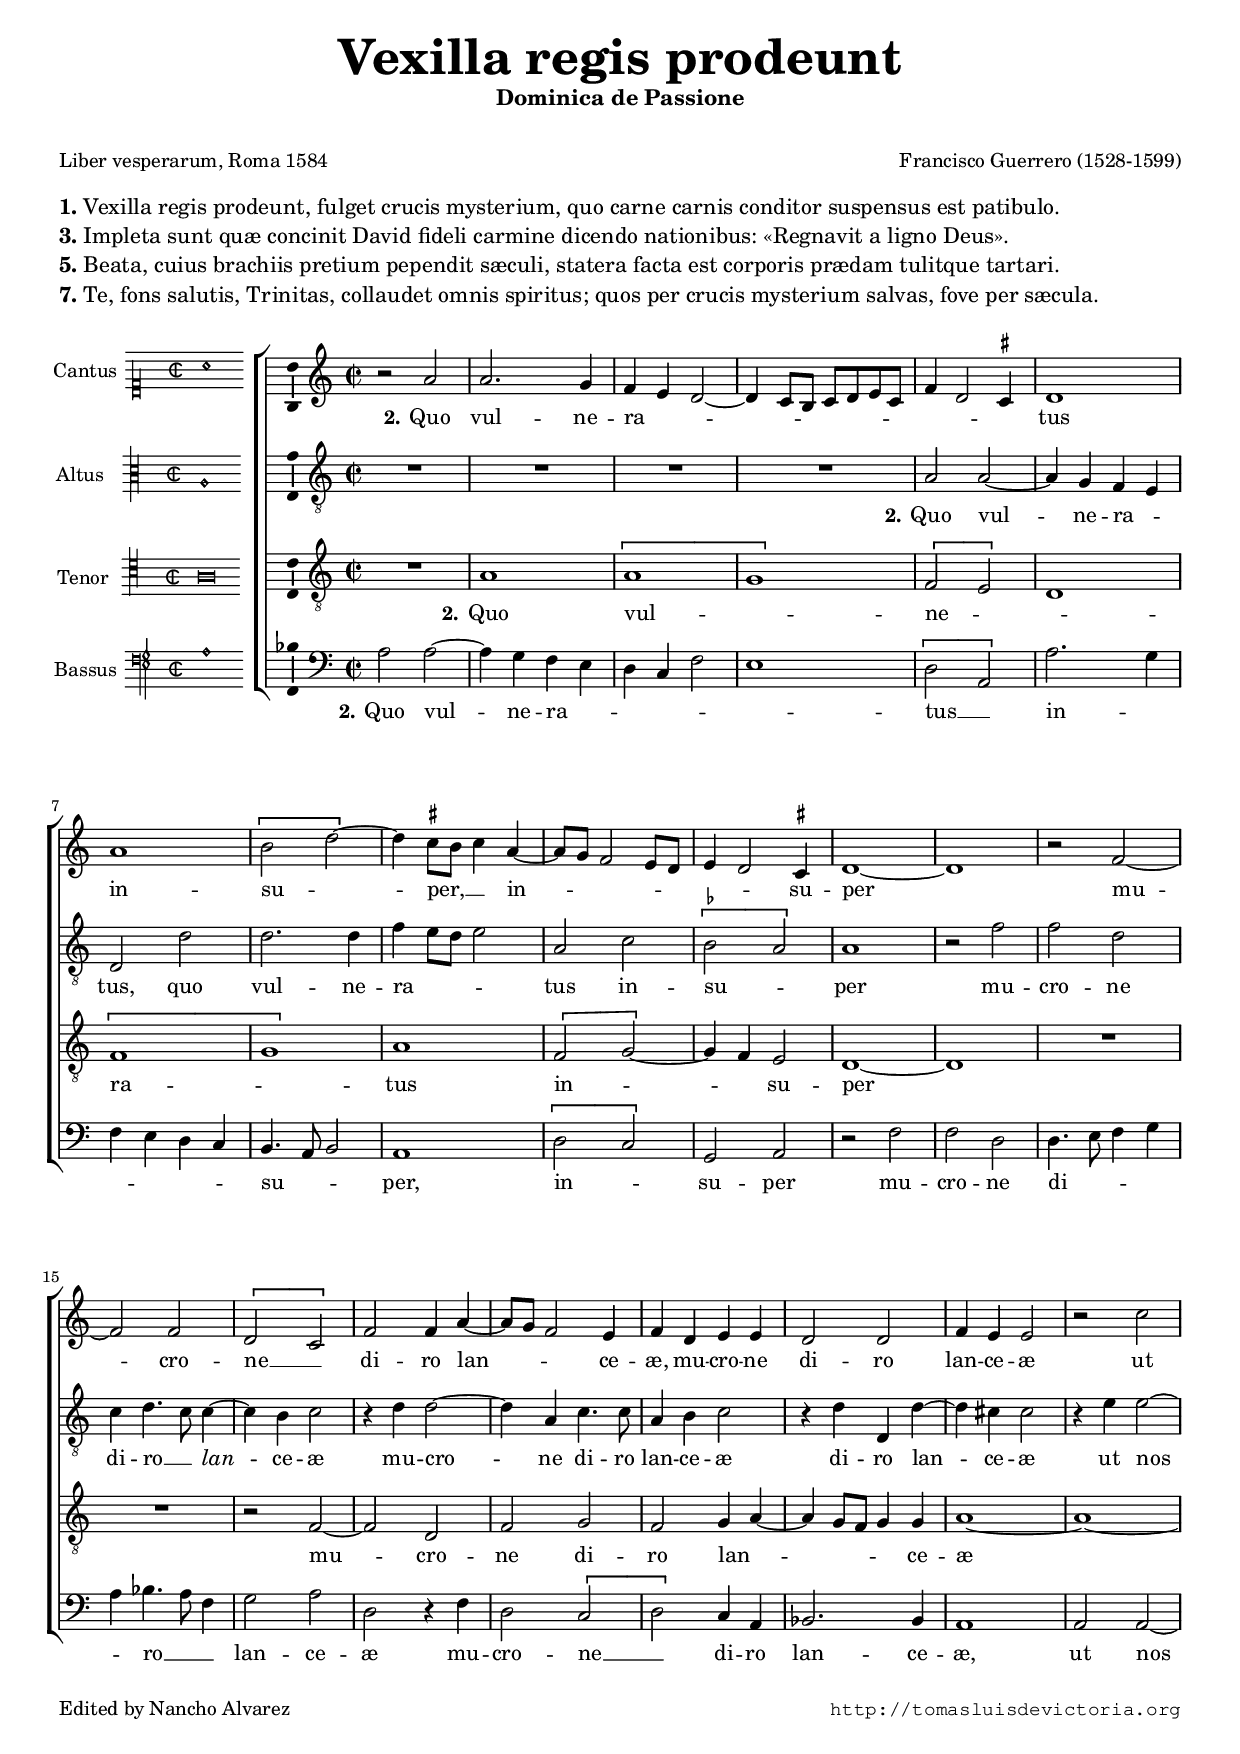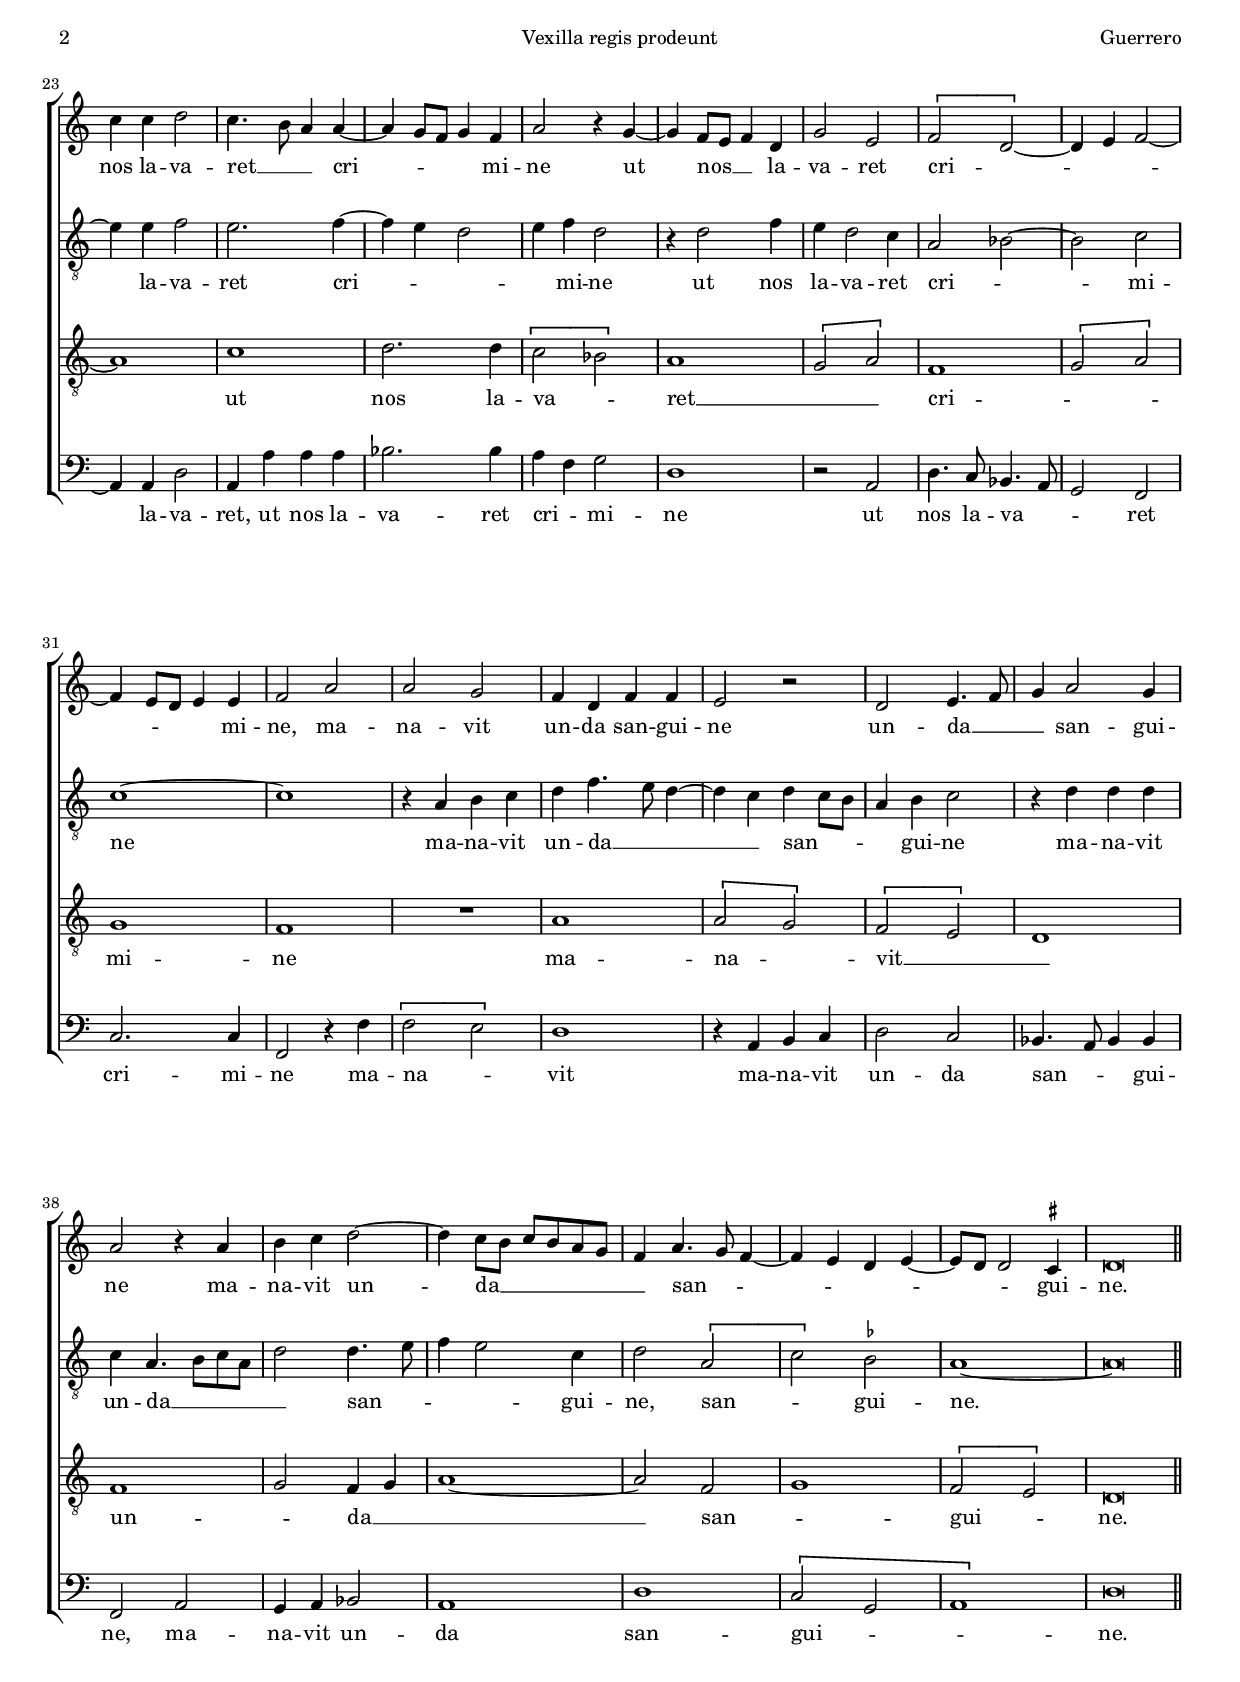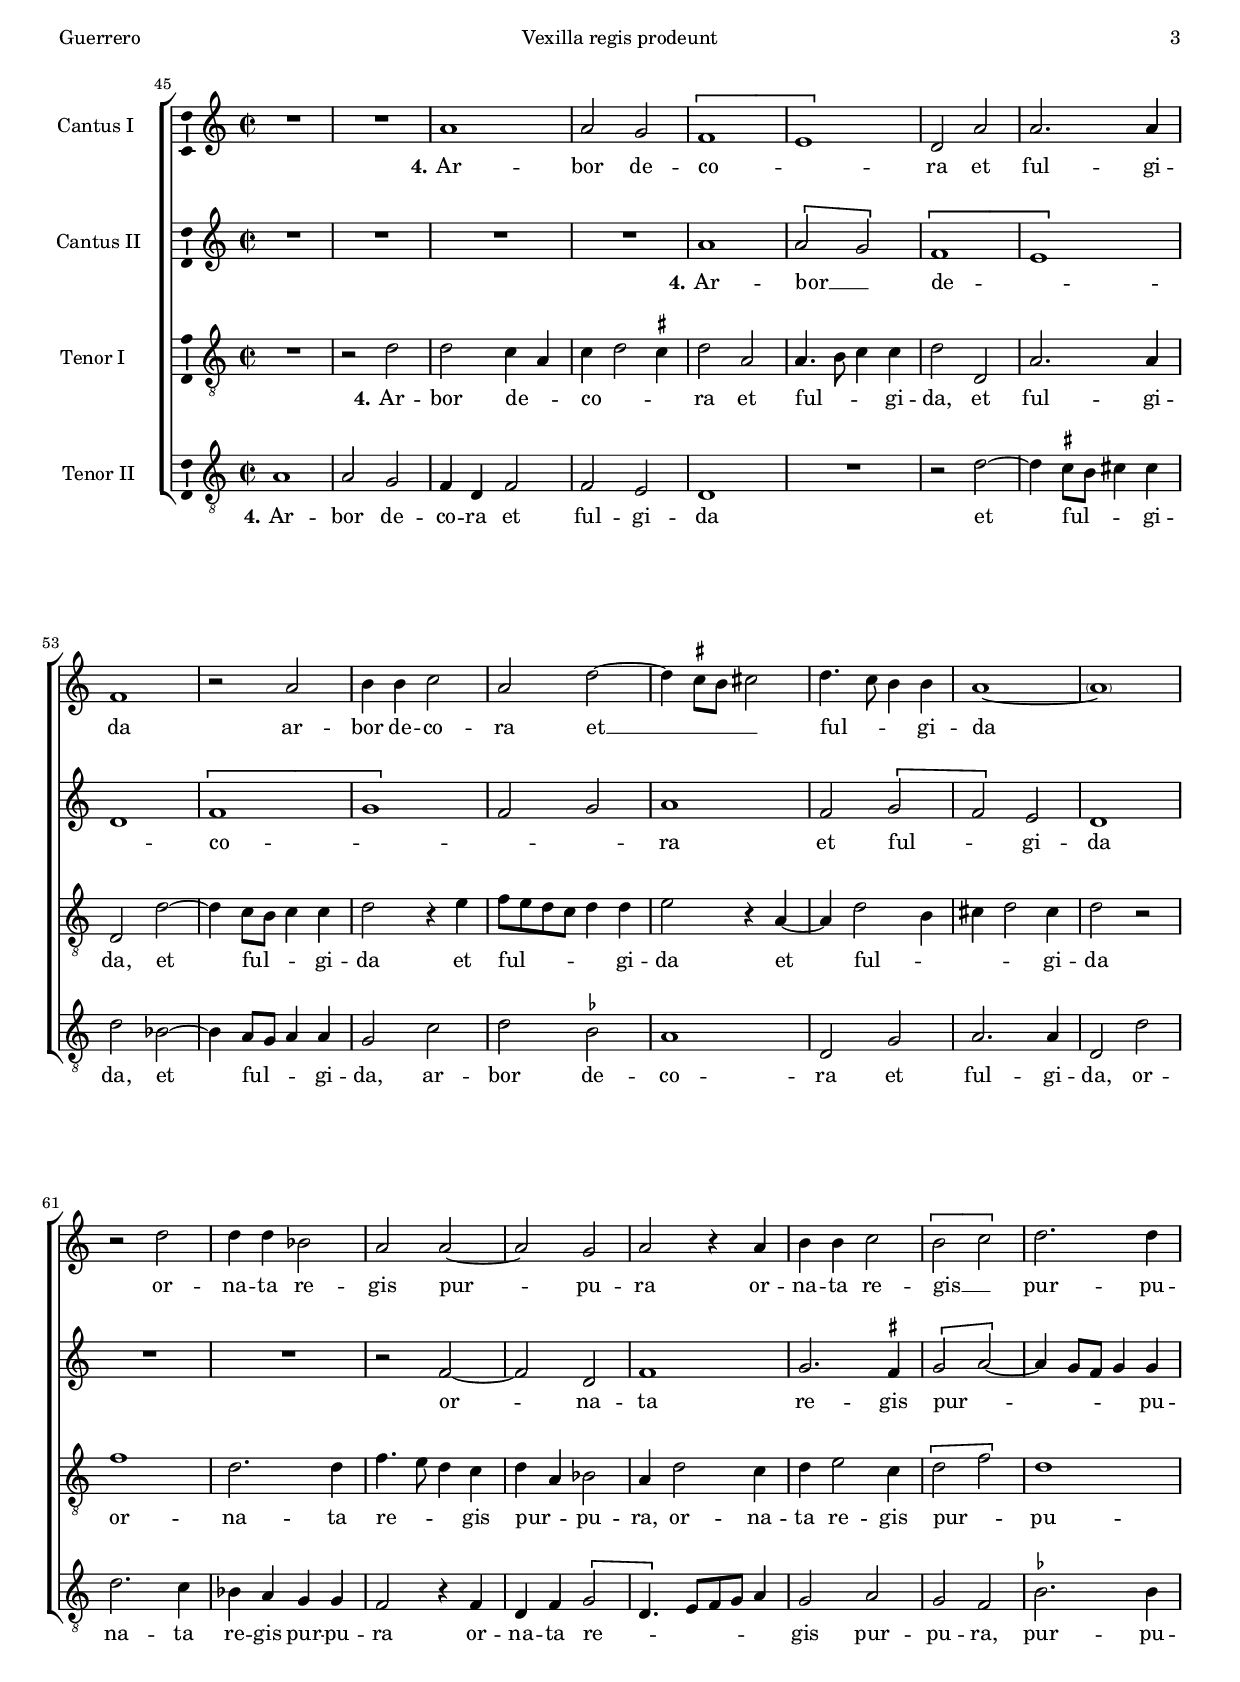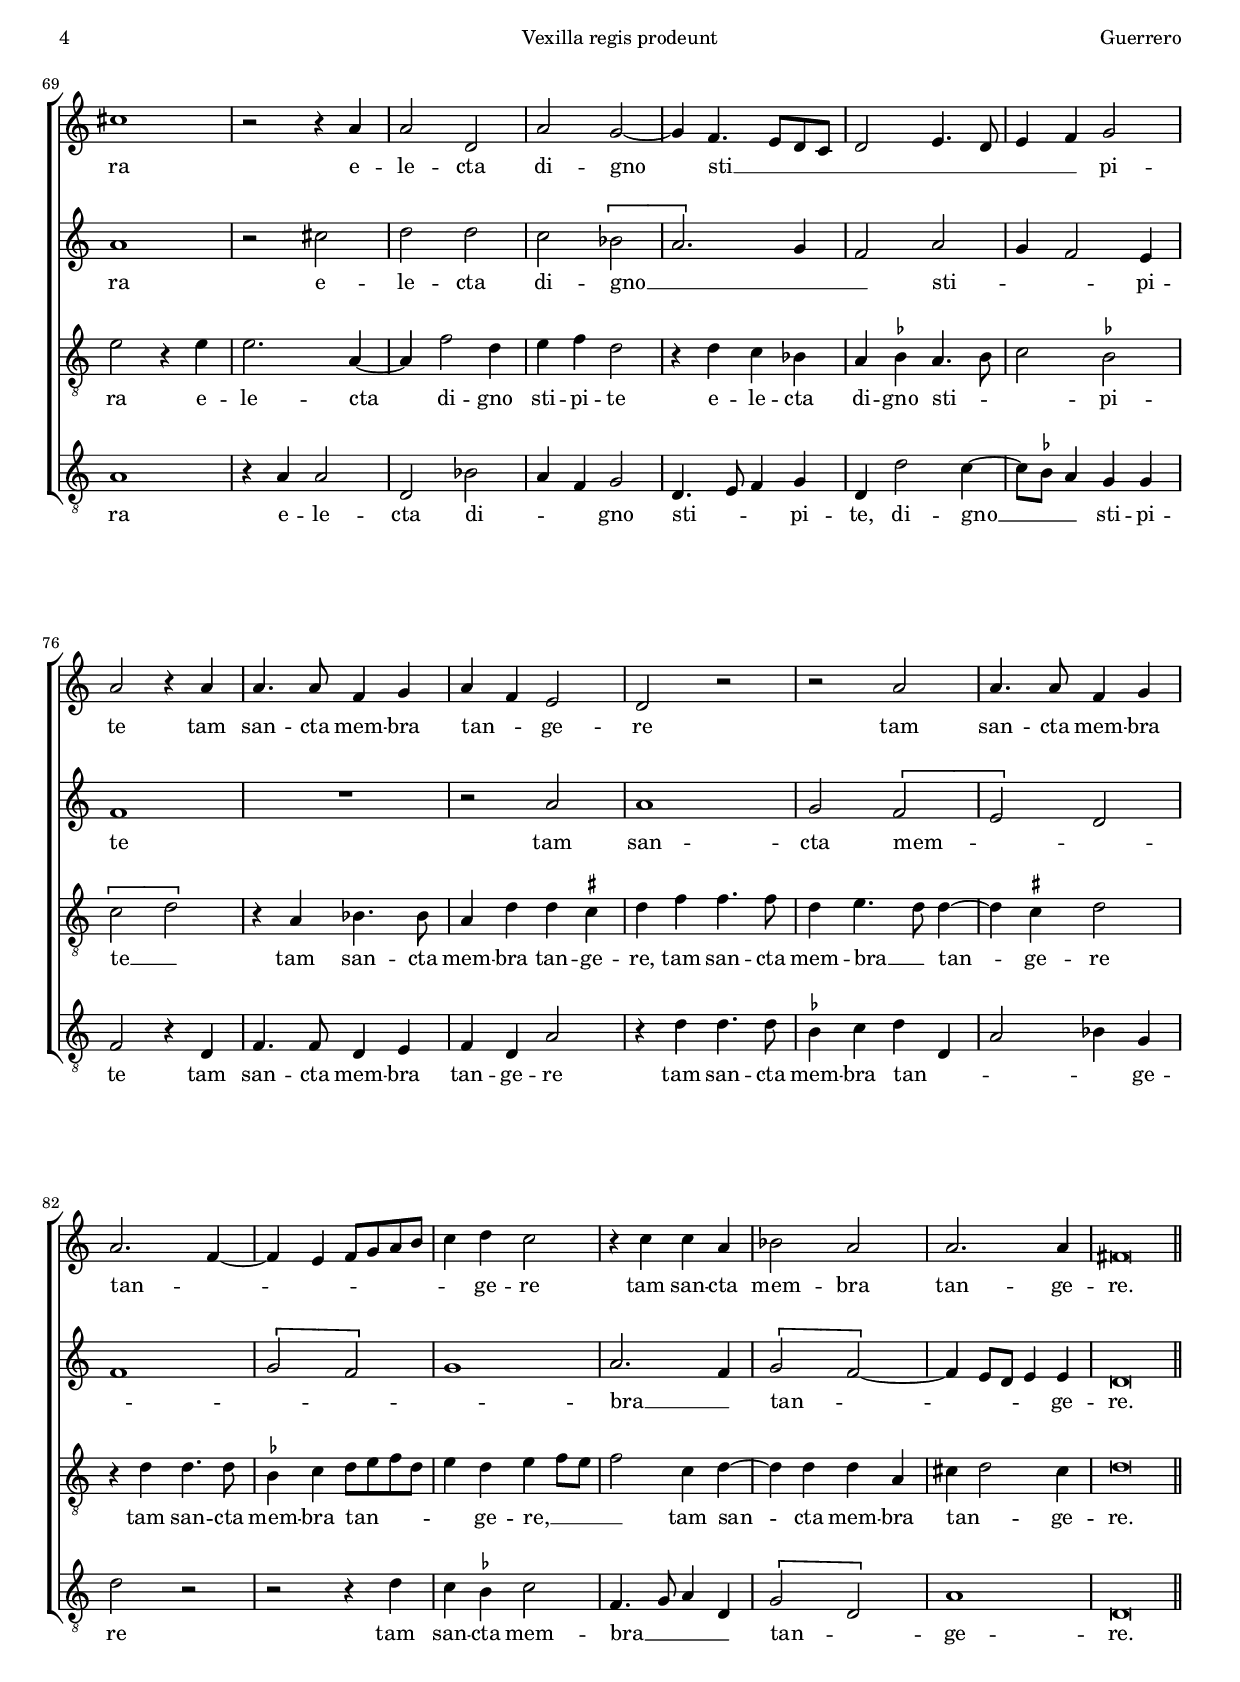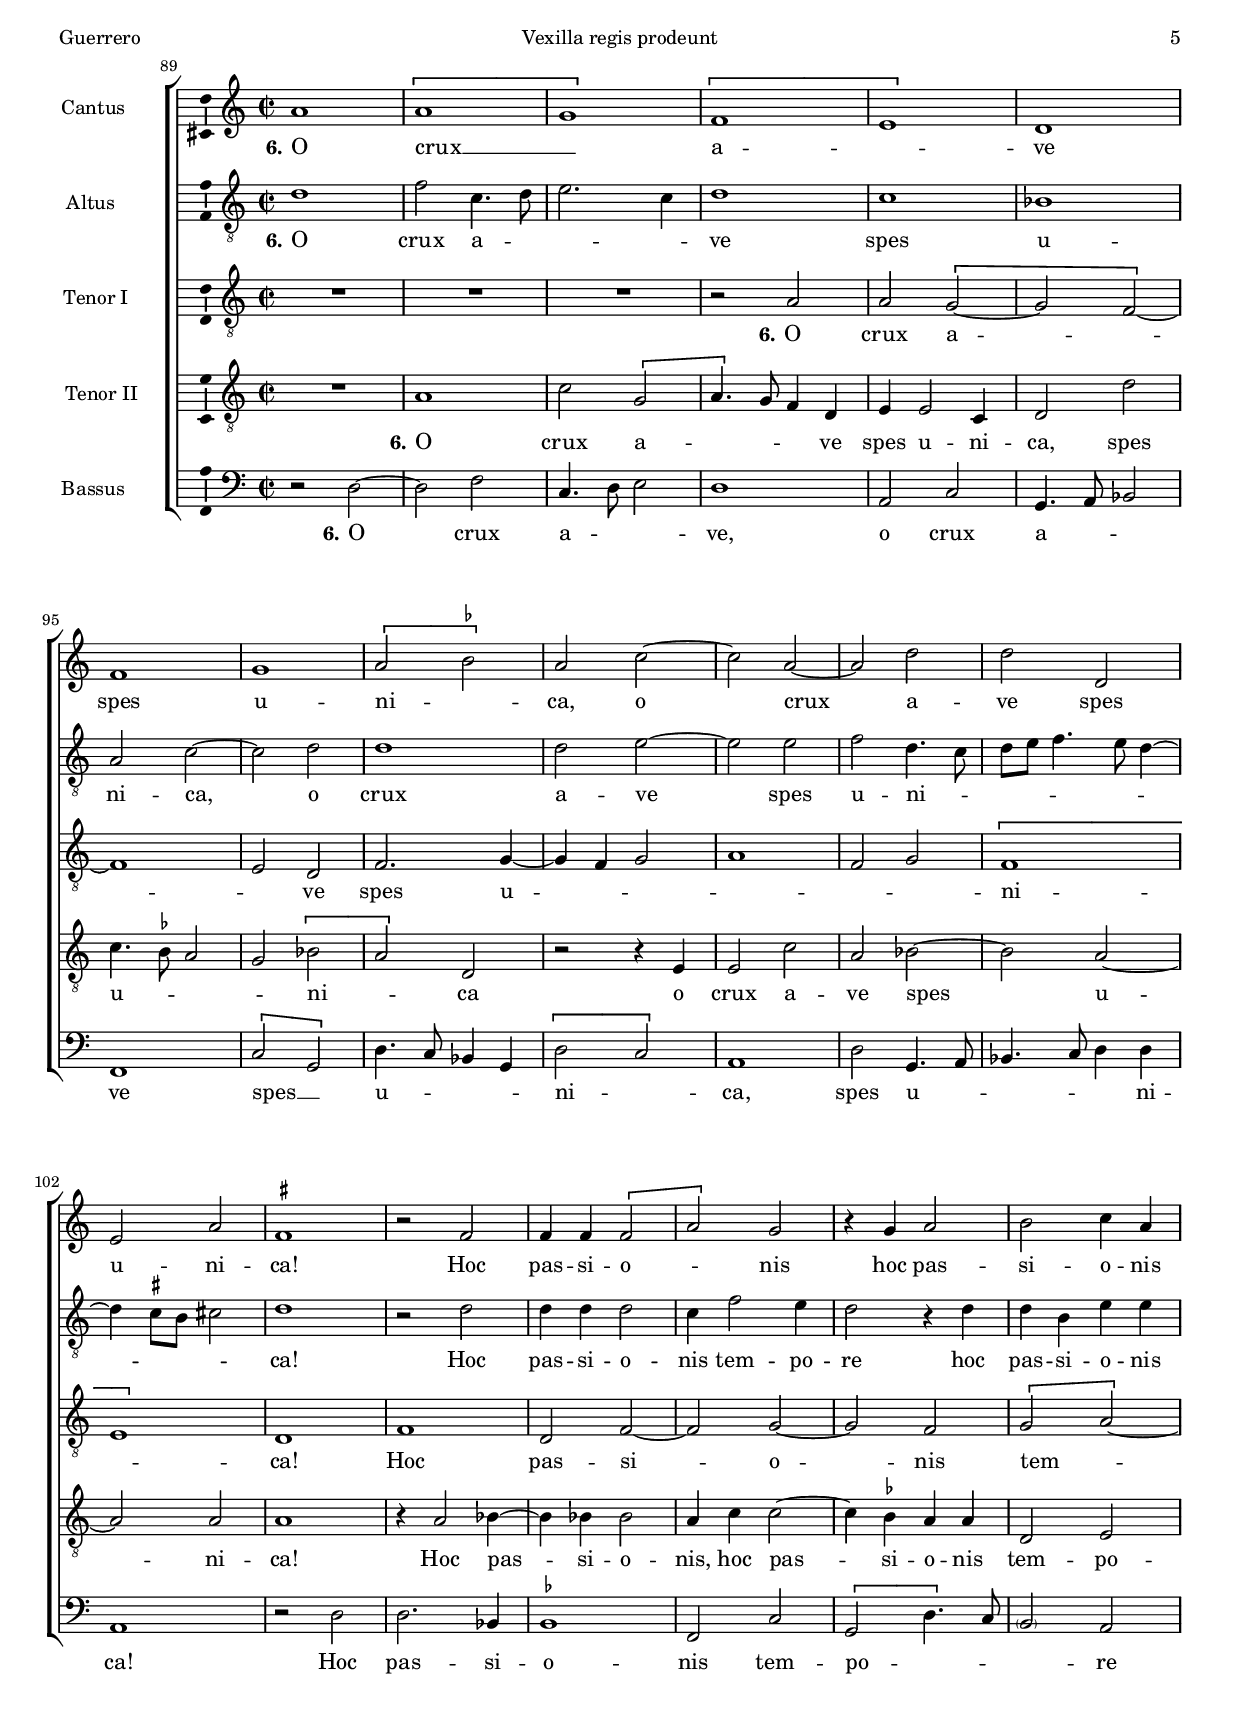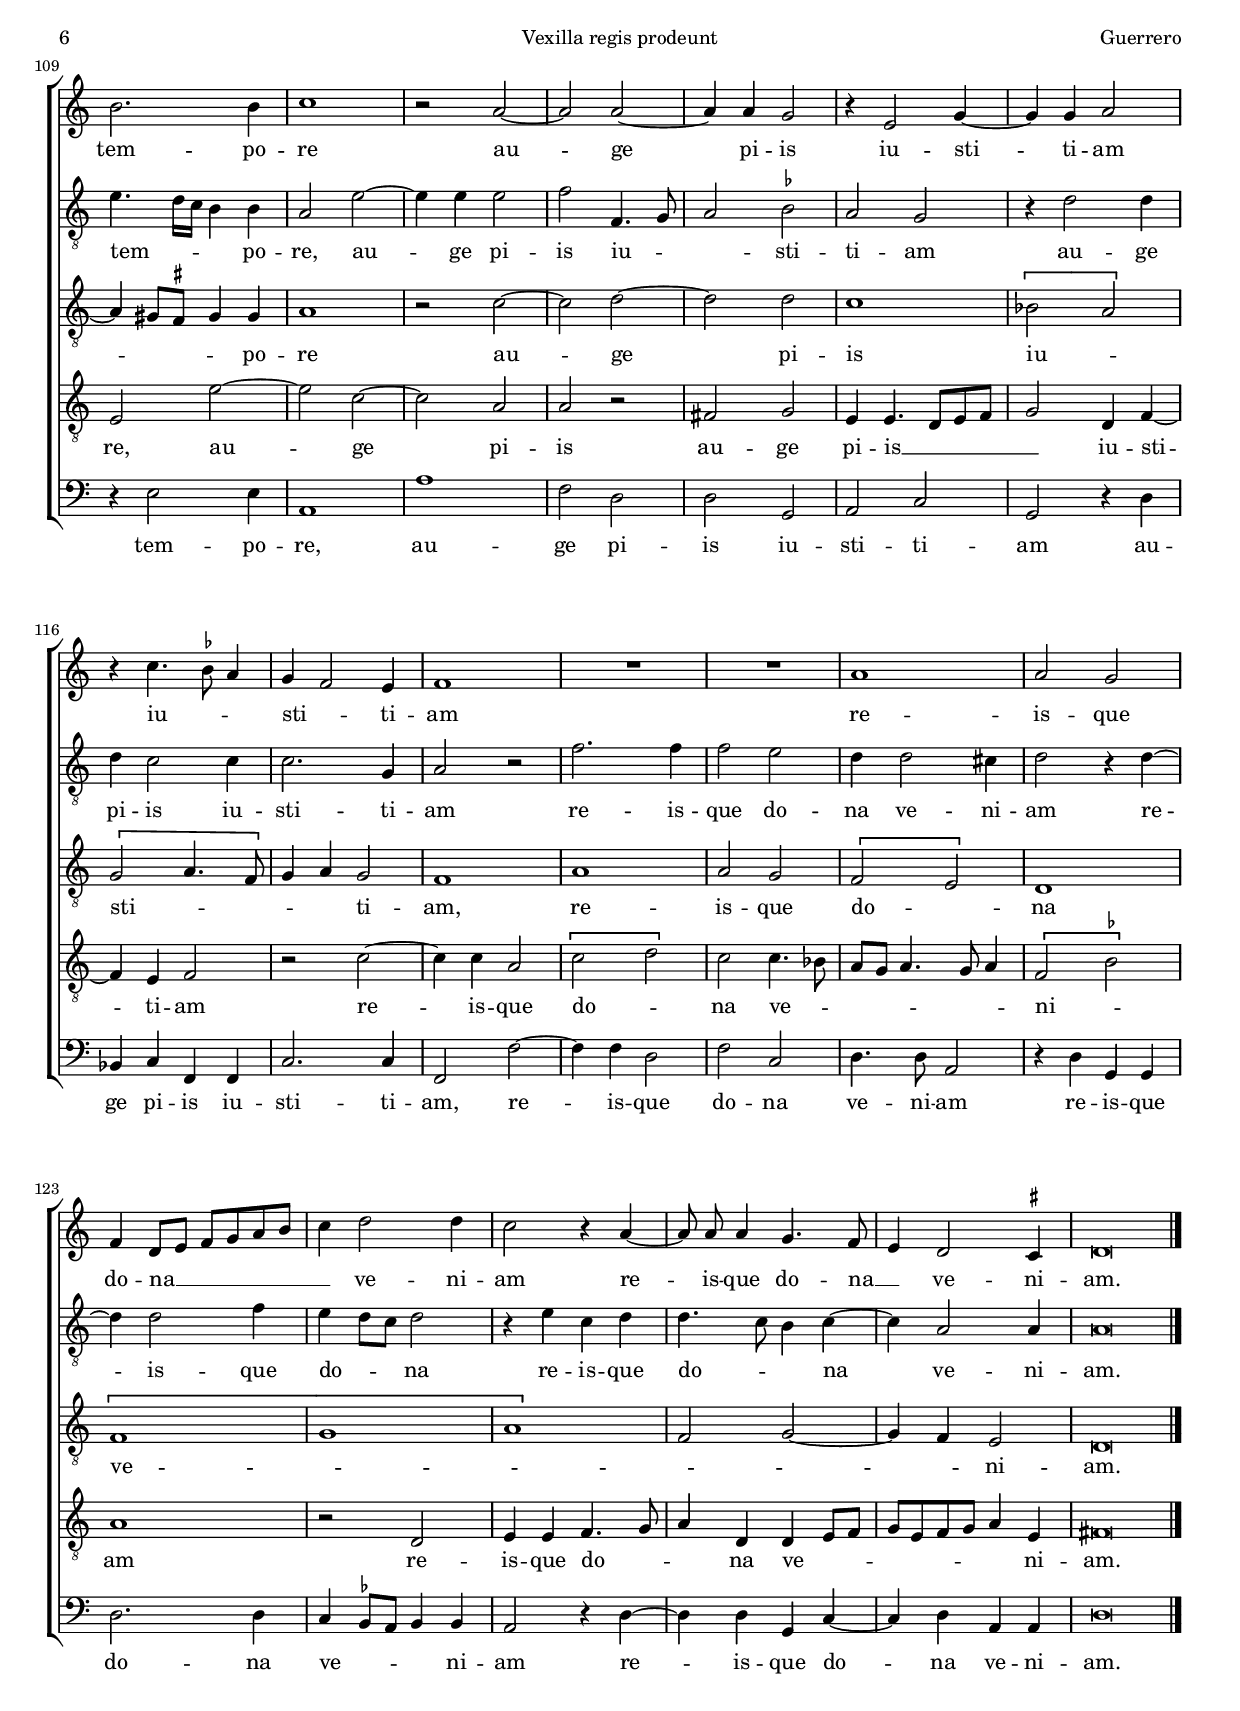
\version "2.18.0"

#(set-default-paper-size "a4")
#(set-global-staff-size 17.0)
#(ly:set-option 'point-and-click #f)
%mobile -s15.0 -i3.0

italicas=\override LyricText.font-shape = #'italic
rectas=\override LyricText.font-shape = #'upright
ss=\once \set suggestAccidentals = ##t
incipitwidth = 20

htitle="Vexilla regis prodeunt"
hcomposer="Guerrero"

\header {
	title=\markup{\fontsize #4 "Vexilla regis prodeunt"}
	subtitle="Dominica de Passione"
	subsubtitle=\markup{\null \vspace #1 }
	composer="Francisco Guerrero (1528-1599)"
        pdfauthor=\composer
	poet=\markup{"Liber vesperarum, Roma 1584"}
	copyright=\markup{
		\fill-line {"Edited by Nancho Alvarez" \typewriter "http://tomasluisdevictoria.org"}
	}
%	tagline=""
}

%tablet \markup{\null \vspace #7 }

\markup{"  "}
\markup{"  "}
\markup{"  "}
\markup{\larger
\line{\bold "1." "Vexilla regis prodeunt, fulget crucis mysterium, quo carne carnis conditor suspensus est patibulo."}} 
\markup{"  "}
\markup{\larger
\line{\bold "3." "Impleta sunt quæ concinit David fideli carmine dicendo nationibus: «Regnavit a ligno Deus»."}}
\markup{"  "}
\markup{\larger
\line{\bold "5." "Beata, cuius brachiis pretium pependit sæculi, statera facta est corporis prædam tulitque tartari."}}
\markup{"  "}
\markup{\larger
\line{\bold "7." "Te, fons salutis, Trinitas, collaudet omnis spiritus; quos per crucis mysterium salvas, fove per sæcula."}}
\markup{" "}
\markup{"  "}

%tablet \pageBreak

global={\key c \major \time 2/2 \skip 1*44 \bar "||"  }

cantus=\relative c''{
	r2 a
	a2. g4
	f e d2 ~
	d4 c8 b c d e c
	f4 d2 \ss cis4
	d1
	a'1
	\[b2 d ~ \]
	d4 \ss cis8 b cis4 a ~
	a8 g f2 e8 d
	e4 d2 \ss cis4
	d1 ~
	d
	r2 f ~
	f f
	\[d c\]
	f2 f4 a ~
	a8 g f2 e4
	f d e e
	d2 d
	f4 e e2
	r2 c'2
	c4 c d2
	c4. b8 a4 a ~
	a g8 f g4 f
	a2 r4 g ~
	g f8 e f4 d
	g2 e
	\[f2 d ~ \]
	d4 e f2 ~
	f4 e8 d e4 e
	f2 a
	a g
	f4 d f f
	e2 r
	d2 e4. f8
	g4 a2 g4
	a2 r4 a
	b c d2 ~
	d4 c8 b c b a g
	f4 a4. g8 f4 ~
	f e d e ~
	e8 d d2 \ss cis4
	d\breve*1/2
}

altus=\relative c'{
	R1*4
	a2 a ~
	a4 g f e
	d2 d'
	d2. d4
	f4 e8 d e2
	a, c
	\[\ss bes a\]
	a1
	r2 f'
	f d
	c4 d4. c8 c4 ~
	c4 b c2
	r4 d d2 ~
	d4 a c4. c8
	a4 b c2
	r4 d d, d' ~
	d cis cis2
	r4 e e2 ~
	e4 e f2
	e2. f4 ~
	f4 e d2
	e4 f d2
	r4 d2 f4
	e4 d2 c4
	a2 bes ~
	bes c
	c1 ~
	c
	r4 a b c 
	d f4. e8 d4 ~
	d c d c8 b
	a4 b c2
	r4 d d d
	c a4. b8 c a
	d2 d4. e8
	f4 e2 c4
	d2 \[a
	c\] \ss bes
	a1 ~
	a\breve*1/2
}

tenor=\relative c'{
	R1
	a1
	\[a
	g\]
	\[f2 e\]
	d1
	\[f1
	g\]
	a
	\[f2 g ~ \]
	g4 f e2
	d1 ~
	d
	R1*2
	r2 f ~
	f d
	f g 
	f g4 a ~
	a g8 f g4 g
	a1 ~
	a ~
	a
	c
	d2. d4
	\[c2 bes\]
	a1
	\[g2 a\]
	f1
	\[g2 a\]
	g1
	f1
	R1
	a1
	\[a2 g\]
	\[f2 e\]
	d1
	f
	g2 f4 g
	a1 ~
	a2 f
	g1
	\[f2 e\]
	d\breve*1/2
}

bassus=\relative c'{
	a2 a ~
	a4 g f e
	d c f2
	e1
	\[d2 a\]
	a'2. g4
	f4 e d c
	b4. a8 b2
	a1
	\[d2 c\]
	g a
	r2 f'
	f d
	d4. e8 f4 g
	a bes4. a8 f4
	g2 a
	d, r4 f
	d2 \[c
	d\]
	c4 a
	bes2. bes4
	a1
	a2 a ~
	a4 a d2
	a4 a'a a
	bes2. bes4
	a4 f g2
	d1
	r2 a
	d4. c8 bes4. a8
	g2 f
	c'2. c4
	f,2 r4 f'
	\[f2 e\]
	d1
	r4 a b c
	d2 c
	bes4. a8 bes4 bes
	f2 a
	g4 a bes2
	a1
	d
	\[c2 g
	a1\]
	d\breve*1/2
}

textocantus=\lyricmode{
\set stanza = "2."
Quo vul -- ne -- ra -- _ _ _ _ _ _ _ _ _ _ _ tus in -- su -- _ per, __ _ _ 
in -- _ _ _ _ _ _ su -- per
mu -- cro -- ne __ _ di -- ro lan -- _ _ ce -- æ,
mu -- cro -- ne di -- ro lan -- ce -- æ
ut nos la -- va -- ret __ _ _ cri -- _ _ _ mi -- ne
ut nos __ _ _ la -- va -- ret cri -- _ _ _ _ _ _ mi -- ne,
ma -- na -- vit un -- da san -- gui -- ne
un -- da __ _ _ san -- gui -- ne
ma -- na -- vit un -- da __ _ _ _ _ _ _ san -- _ _ _ _ _ _ _ gui -- ne.
}

textoaltus=\lyricmode{
\set stanza = "2."
Quo vul -- ne -- ra -- _ tus,
quo vul -- ne -- ra -- _ _ _ tus in -- su -- _ per
mu -- cro -- ne di -- ro __ _ \italicas lan -- \rectas ce -- æ
mu -- cro -- ne di -- ro lan -- ce -- æ
di -- ro lan -- ce -- æ
ut nos la -- va -- ret
cri -- _ _ _ mi -- ne
ut nos la -- va -- ret cri -- _ mi -- ne
ma -- na -- vit un -- da __ _ _ _ san -- _ _ _ gui -- ne
ma -- na -- vit un -- da __ _ _ _ _ san -- _ _ _ gui -- ne,
san -- _ gui -- ne.
}

textotenor=\lyricmode{
\set stanza = "2."
Quo vul -- _ ne -- _ _ ra -- _ tus in -- _ _ su -- per
mu -- cro -- ne di -- ro lan -- _ _ _ _ ce -- æ
ut nos la -- va -- _ ret __ _ _ cri -- _ _ mi -- ne
ma -- na -- _ vit __ _ _ un -- _ da __ _ _ san -- _ gui -- _ ne.
}

textobassus=\lyricmode{
\set stanza = "2."
Quo vul -- ne -- ra -- _ _ _ _ _ tus __ _ in -- _ _ _ _ _ su -- _ _ per,
in -- _ su -- per
mu -- cro -- ne di -- _ _ _ _ ro __ _ _ lan -- ce -- æ
mu -- cro -- ne __ _ di -- ro lan -- ce -- æ,
ut nos la -- va -- ret,
ut nos la -- va -- ret cri -- _ mi -- ne
ut nos la -- va -- _ _ ret
cri -- mi -- ne
ma -- na -- _ vit
ma -- na -- vit
un -- da san -- _ _ gui -- ne,
ma -- na -- vit un -- da san -- gui -- _ _ ne.
}

incipitcantus=\markup{
	\score{
		{ 
		\set Staff.instrumentName="Cantus "
		\override NoteHead.style = #'neomensural
		\override Rest.style = #'neomensural
		\override Staff.TimeSignature.style = #'neomensural
		\cadenzaOn 
		\clef "petrucci-c1"
		\key c \major
		\time 2/2
		a'1
		} 
	\layout {
		\context {\Voice
			\remove Ligature_bracket_engraver
			\consists Mensural_ligature_engraver
		}
		line-width=\incipitwidth
		indent = 0
	}
	}
}

incipitaltus=\markup{
	\score{
		{ 
		\set Staff.instrumentName="Altus   "
		\override NoteHead.style = #'neomensural
		\override Rest.style = #'neomensural
		\override Staff.TimeSignature.style = #'neomensural
		\cadenzaOn 
		\clef "petrucci-c3"
		\key c \major
		\time 2/2
		a1
		} 
	\layout {
		\context {\Voice
			\remove Ligature_bracket_engraver
			\consists Mensural_ligature_engraver
		}
		line-width=\incipitwidth
		indent = 0
	}
	}
}

incipittenor=\markup{
	\score{
		{ 
		\set Staff.instrumentName="Tenor  "
		\override NoteHead.style = #'neomensural 
		\override Rest.style = #'neomensural
		\override Staff.TimeSignature.style = #'neomensural
		\cadenzaOn 
		\clef "petrucci-c4"
		\key c \major
		\time 2/2
		a\breve
		} 
	\layout {
		\context {\Voice
			\remove Ligature_bracket_engraver
			\consists Mensural_ligature_engraver
		}
		line-width=\incipitwidth
		indent=0
	}
	}
}

incipitbassus=\markup{
	\score{
		{ 
		\set Staff.instrumentName="Bassus "
		\override NoteHead.style = #'neomensural 
		\override Rest.style = #'neomensural
		\override Staff.TimeSignature.style = #'neomensural
		\cadenzaOn 
		\clef "petrucci-f4"
		\key c \major
		\time 2/2
		a1
		} 
	\layout {
		\context {\Voice
			\remove Ligature_bracket_engraver
			\consists Mensural_ligature_engraver
		}
		line-width=\incipitwidth
		indent=0
	}
	}
}



\score {\transpose c' c'{
\new ChoirStaff<<

	\new Staff <<\global
	\new Voice="v1" {
		\set Staff.instrumentName=\incipitcantus
		\clef "treble"
		\cantus }
	\new Lyrics \lyricsto "v1" {\textocantus }
	>>

	\new Staff <<\global
	\new Voice="v2" {
		\set Staff.instrumentName=\incipitaltus
		\clef "G_8"
		\altus }
	\new Lyrics \lyricsto "v2" {\textoaltus }
	>>
	
	\new Staff <<\global
	\new Voice="v3" {
		\set Staff.instrumentName=\incipittenor
		\clef "G_8"
		\tenor }
	\new Lyrics \lyricsto "v3" {\textotenor }
	>>

	\new Staff <<\global
	\new Voice="v4" {
		\set Staff.instrumentName=\incipitbassus
		\clef "bass"
		\bassus }
	\new Lyrics \lyricsto "v4" {\textobassus }
	>>
	
>>

	}%transpose

\layout{ 
	\context {\Lyrics 
		\override VerticalAxisGroup.minimum-Y-extent = #'(-0.0 . 0.0) 
		%\override LyricText.font-size = #1.2
		\override LyricHyphen.minimum-distance = #0.33
	}
	\context {\Score 
		\override BarNumber.padding = #2 
	}
	\context {\Voice 
		%melismaBusyProperties = #'() 
	}
	%\context { \Staff \RemoveEmptyStaves }
	\context {\Staff 
		\override VerticalAxisGroup.staff-staff-spacing =
			#'((basic-distance . 11) (minimum-distance . 0) (padding . 1))
		\consists Ambitus_engraver 
		\override LigatureBracket.padding = #1
	}
}

%\midi {}

}

%%%%%%%%%%%%%%%%%%%%%%%%%%%%%%%%%%%%%%%%%%%%%%%%%%%%%%%%%%%%%%%%%%%%%%%
global={\key c \major \time 2/2 \skip 1*44 \bar "||" }


cantus=\relative c''{
	\set Score.currentBarNumber = #45 \bar ""
	R1*2
	a1
	a2 g
	\[f1 e\]
	d2 a'
	a2. a4
	f1
	r2 a
	b4 b c2
	a d ~
	d4 \ss cis8 b cis!2
	d4. c8 b4 b
	a1 ~
	\parenthesize a %! \[a1 a\]
	r2 d
	d4 d bes2
	a a ~
	a g
	a2 r4 a
	b b c2
	\[b2 c\]
	d2. d4
	cis1
	r2 r4 a
	a2 d,
	a' g ~
	g4 f4. e8 d c
	d2 e4. d8 e4 f g2
	a r4 a
	a4. a8 f4 g
	a f e2
	d r
	r a'
	a4. a8 f4 g a2. f4 ~
	f4 e f8 g a b
	c4 d c2
	r4 c c a
	bes2 a
	a2. a4
	fis\breve*1/2
}

altus=\relative c''{
	R1*4
	a1
	\[a2 g\]
	\[f1
	e\]
	d1
	\[f
	g\]
	f2 g
	a1
	f2 \[g
	f\] e
	d1
	R1*2
	r2 f ~
	f d
	f1
	g2. \ss fis4
	\[g2 a ~ \]
	a4 g8 f g4 g
	a1
	r2 cis
	d d
	c \[bes
	a2.\] g4
	f2 a
	g4 f2 e4
	f1
	R1
	r2 a
	a1
	g2 \[f
	e\] d
	f1
	\[g2 f\]
	g1
	a2. f4
	\[g2 f ~ \]
	f4 e8 d e4 e
	d\breve*1/2
}

tenor=\relative c'{
	R1
	r2 d
	d c4 a 
	c4 d2 \ss cis4
	d2 a
	a4. b8 c4 c
	d2 d,
	a'2. a4
	d,2 d' ~
	d4 c8 b c4 c
	d2 r4 e
	f8 e d c d4 d
	e2 r4 a, ~
	a d2 b4
	cis4 d2 cis4
	d2 r
	f1
	d2. d4
	f4. e8 d4 c
	d a bes2
	a4 d2 c4
	d e2 c4
	\[d2 f\]
	d1
	e2 r4 e
	e2. a,4 ~
	a f'2 d4
	e f d2
	r4 d c bes
	a \ss bes a4. bes8
	c2 \ss bes
	\[c2 d\]
	r4 a bes4. bes8
	a4 d d \ss cis 
	d f f4. f8 
	d4 e4. d8 d4 ~
	d \ss cis4 d2
	r4 d d4. d8
	\ss bes4 c d8 e f d
	e4 d e f8 e
	f2 c4 d ~
	d d d a
	cis4 d2 cis4 
	d\breve*1/2
}

bassus=\relative c'{
	a1
	a2 g
	f4 d f2
	f2 e
	d1
	R1
	r2 d' ~
	d4 \ss cis8 b cis!4 cis
	d2 bes ~
	bes4 a8 g a4 a
	g2 c
	d \ss bes
	a1
	d,2 g
	a2. a4
	d,2 d'
	d2. c4
	bes a g g
	f2 r4 f
	d f \[g2
	d4.\] e8[ f g] a4
	g2 a
	g f
	\ss bes2. bes4
	a1
	r4 a a2
	d, bes'
	a4 f g2
	d4. e8 f4 g
	d d'2 c4 ~
	c8 \ss bes a4 g g
	f2 r4 d
	f4. f8 d4 e
	f d a'2
	r4 d d4. d8
	\ss bes4 c d d,
	a'2 bes4 g
	d'2 r
	r r4 d
	c \ss bes c2
	f,4. g8 a4 d,
	\[g2 d\]
	a'1
	d,\breve*1/2
}

textocantus=\lyricmode{
\set stanza = "4."
Ar -- bor de -- co -- _ ra et ful -- gi -- da
ar -- bor de -- co -- ra et __ _ _ _ ful -- _ _ gi -- da
or -- na -- ta re -- gis pur -- pu -- ra
or -- na -- ta re -- gis __ _ pur -- pu -- ra
e -- le -- cta di -- gno sti __ _ _ _ _ _ _ _ _ pi -- te
tam san -- cta mem -- bra tan -- _ ge -- re
tam san -- cta mem -- bra tan -- _ _ _ _ _ _ _ ge -- re
tam san -- cta mem -- bra tan -- ge -- re.
}

textoaltus=\lyricmode{
\set stanza = "4."
Ar -- bor __ _ de -- _ _ co -- _ _ _ ra et ful -- _ gi -- da
or -- na -- ta re -- gis pur -- _ _ _ _ pu -- ra
e -- le -- cta di -- gno __ _ _ _ sti -- _ _ pi -- te
tam san -- cta mem -- _ _ _ _ _ _ bra __ _ tan -- _ _ _ _ ge -- re.
}

textotenor=\lyricmode{
\set stanza = "4."
Ar -- bor de -- _ co -- _ _ ra et ful -- _ _ gi -- da,
et ful -- gi -- da,
et ful -- _ _ gi -- da
et ful -- _ _ _ _ gi -- da
et ful -- _ _ _ gi -- da
or -- na -- ta re -- _ _ gis pur -- _ pu -- ra,
or -- na -- ta re -- gis pur -- _ pu -- ra
e -- le -- cta di -- gno sti -- pi -- te
e -- le -- cta di -- gno sti -- _ _ pi -- te __ _ 
tam san -- cta mem -- bra tan -- ge -- re,
tam san -- cta mem -- bra __ _ tan -- ge -- re
tam san -- cta mem -- bra tan -- _ _ _ _ ge -- re, __ _ _ _
tam san -- cta mem -- bra tan -- _ ge -- re.
}

textobassus=\lyricmode{
\set stanza = "4."
Ar -- bor de -- co -- ra et ful -- gi -- da
et ful -- _ _ gi -- da,
et ful -- _ _ gi -- da,
ar -- bor de -- co -- ra et ful -- gi -- da,
or -- na -- ta re -- gis pur -- pu -- ra
or -- na -- ta re -- _ _ _ _ _ gis pur -- pu -- ra,
pur -- pu -- ra
e -- le -- cta di -- _ _ gno sti -- _ _ pi -- te,
di -- gno __ _ _ sti -- pi -- te
tam san -- cta mem -- bra tan -- ge -- re
tam san -- cta mem -- bra tan -- _ _ _ ge -- re
tam san -- cta mem -- bra __ _ _ _ tan -- _ ge -- re.
}


\score {\transpose c' c'{
\new ChoirStaff<<

	\new Staff <<\global
	\new Voice="v1" {
		\set Staff.instrumentName="Cantus I  "
		\clef "treble"
		\cantus }
	\new Lyrics \lyricsto "v1" {\textocantus }
	>>

	\new Staff <<\global
	\new Voice="v2" {
		\set Staff.instrumentName="Cantus II "
		\clef "treble"
		\altus }
	\new Lyrics \lyricsto "v2" {\textoaltus }
	>>
	
	\new Staff <<\global
	\new Voice="v3" {
		\set Staff.instrumentName="Tenor I   "
		\clef "G_8"
		\tenor }
	\new Lyrics \lyricsto "v3" {\textotenor }
	>>

	\new Staff <<\global
	\new Voice="v4" {
		\set Staff.instrumentName="Tenor II "
		\clef "G_8"
		\bassus }
	\new Lyrics \lyricsto "v4" {\textobassus }
	>>
	
>>

	}%transpose

\layout{ 
	indent = 1.9\cm
	\context {\Lyrics 
		\override VerticalAxisGroup.minimum-Y-extent = #'(-0.0 . 0.0) 
		%\override LyricText.font-size = #1.2
		\override LyricHyphen.minimum-distance = #0.33
	}
	\context {\Score 
		\override BarNumber.padding = #2 
	}
	\context {\Voice 
		%melismaBusyProperties = #'() 
	}
	%\context { \Staff \RemoveEmptyStaves }
	\context {\Staff 
		\override VerticalAxisGroup.staff-staff-spacing =
			#'((basic-distance . 11) (minimum-distance . 0) (padding . 1))
		\consists Ambitus_engraver 
		\override LigatureBracket.padding = #1
	}
}

%\midi {}

}



%%%%%%%%%%%%%%%%%%%%%%%%%%%%%%%%%%%%%%%%%%%%%%%%%%%%%%%%%%%%%%%%%%%%%%%
global={\key c \major \time 2/2 \skip 1*40 \bar "|." }


cantus=\relative c''{
	\set Score.currentBarNumber = #89 \bar ""
	a1
	\[a
	g\]
	\[f
	e\]
	d
	f
	g1
	\[a2 \ss bes\]
	a2 c ~
	c a ~
	a d 
	d d,
	e a
	\ss fis1
	r2 f
	f4 f \[f2
	a\] g
	r4 g a2
	b c4 a
	b2. b4
	c1
	r2 a ~
	a a ~
	a4 a g2
	r4 e2 g4 ~
	g g a2
	r4 c4. \ss bes8 a4
	g4 f2 e4
	f1
	R1*2
	a1
	a2 g
	f4 d8 e f g a b
	c4 d2 d4
	c2 r4 a ~
	a8 \noBeam a a4 g4. f8
	e4 d2 \ss cis4
	d\breve*1/2
}

altus=\relative c'{
	d1
	f2 c4. d8
	e2. c4
	d1
	c 
	bes
	a2 c ~
	c d
	d1
	d2 e ~
	e e
	f2 d4. c8
	d e f4. e8 d4 ~
	d \ss cis8 b cis!2
	d1
	r2 d
	d4 d d2
	c4 f2 e4
	d2 r4 d
	d b e e %! sic?
	e4. d16 c b4 b
	a2 e'2 ~
	e4 e e2
	f2 f,4. g8
	a2 \ss bes
	a g
	r4 d'2 d4
	d c2 c4
	c2. g4
	a2 r
	f'2. f4
	f2 e
	d4 d2 cis4
	d2 r4 d ~
	d d2 f4
	e d8 c d2
	r4 e c d
	d4. c8 b4 c ~
	c a2 a4
	a\breve*1/2
}

tenor=\relative c'{
	R1*3
	r2 a
	a \[g ~
	g f ~ \]
	f1
	e2 d
	f2. g4 ~
	g f g2
	a1
	f2 g
	\[f1 
	e\]
	d
	f1
	d2 f ~
	f g ~
	g f
	\[g2 a ~ \]
	a4 gis8 \ss fis gis4 gis
	a1
	r2 c ~
	c d ~
	d d
	c1
	\[bes2 a\]
	\[g2 a4. f8\]
	g4 a g2
	f1
	a
	a2 g
	\[f2 e\]
	d1
	\[f1
	g
	a\]
	f2 g ~
	g4 f e2
	d\breve*1/2
}

tenordos=\relative c'{
	R1
	a
	c2 \[g
	a4.\] g8 f4 d
	e4 e2 c4
	d2 d'
	c4. \ss bes8 a2
	g2 \[bes
	a\] d,
	r2 r4 e
	e2 c'
	a bes ~
	bes a ~
	a a
	a1
	r4 a2 bes4 ~
	bes bes bes2
	a4 c c2 ~
	c4 \ss bes a a
	d,2 e
	e e' ~
	e c ~
	c a
	a r
	fis g
	e4 e4. d8 e f
	g2 d4 f ~
	f e f2
	r c'2 ~ 
	c4 c a2
	\[c d\]
	c2 c4. bes8
	a g a4. g8 a4
	\[f2 \ss bes\]
	a1
	r2 d,
	e4 e f4. g8
	a4 d, d e8 f
	g e f g a4 e
	fis\breve*1/2
}

bassus=\relative c{
	r2 d ~
	d f
	c4. d8 e2
	d1
	a2 c
	g4. a8 bes2
	f1
	\[c'2 g\]
	d'4. c8 bes4 g
	\[d'2 c\]
	a1
	d2 g,4. a8
	bes4. c8 d4 d
	a1
	r2 d
	d2. bes4
	\ss bes1
	f2 c'
	\[g2 d'4.\] c8
	\parenthesize b2 a %? bes
	r4 e'2 e4
	a,1
	a'
	f2 d
	d g,
	a c
	g r4 d'
	bes c f, f
	c'2. c4
	f,2 f' ~
	f4 f d2
	f2 c
	d4. d8 a2
	r4 d g, g
	d'2. d4
	c \ss bes8 a bes4 bes
	a2 r4 d ~
	d d g, c ~
	c d a a
	d\breve*1/2
}

textocantus=\lyricmode{
\set stanza = "6."
O crux __ _ a -- _ ve spes u -- ni -- _ ca,
o crux a -- ve spes u -- ni -- ca!
Hoc pas -- si -- o -- _ nis
hoc pas -- si -- o -- nis tem -- po -- re
au -- ge pi -- is iu -- sti -- ti -- am
iu -- _ _ sti -- _ ti -- am
re -- is -- que do -- na __ _ _ _ _ _ _ ve -- ni -- am
re -- is -- que do -- na __ _ ve -- ni -- am.
}

textoaltus=\lyricmode{
\set stanza = "6."
O crux a -- _ _ _ ve spes u -- ni -- ca,
o crux a -- ve spes u -- ni -- _ _ _ _ _ _ _ _ _ ca!
Hoc pas -- si -- o -- nis tem -- po -- re
hoc pas -- si -- o -- nis tem -- _ _ _ po -- re,
au -- ge pi -- is iu -- _ _ sti -- ti -- am
au -- ge pi -- is iu -- sti -- ti -- am
re -- is -- que do -- na ve -- ni -- am
re -- is -- que do -- _ _ na
re -- is -- que do -- _ _ na ve -- ni -- am.
}

textotenor=\lyricmode{
\set stanza = "6."
O crux a -- _ _ ve spes u -- _ _ _ _ _ ni -- _ ca!
Hoc pas -- si -- o -- nis tem -- _ _ _ _ po -- re
au -- ge pi -- is iu -- _ sti -- _ _ _ _ ti -- am,
re -- is -- que do -- _ na ve -- _ _ _ _ _ ni -- am.
}

textotenordos=\lyricmode{
\set stanza = "6."
O crux a -- _ _ _ ve spes u -- ni -- ca, 
spes u -- _ _ _ ni -- _ ca
o crux a -- ve spes u -- ni -- ca!
Hoc pas -- si -- o -- nis,
hoc pas -- si -- o -- nis tem -- po -- re,
au -- ge pi -- is
au -- ge pi -- is __ _ _ _ _ iu -- sti -- ti -- am
re -- is -- que do -- _ na ve -- _ _ _ _ _ _ ni -- _ am
re -- is -- que do -- _ _ na ve -- _ _ _ _ _ _ _ ni -- am.
}

textobassus=\lyricmode{
\set stanza = "6."
O crux a -- _ _ ve,
o crux a -- _ _ ve spes __ _ u -- _ _ _ ni -- _ ca,
spes u -- _ _ _ _ ni -- ca!
Hoc pas -- si -- o -- nis tem -- po -- _ _ _ re
tem -- po -- re,
au -- ge pi -- is iu -- sti -- ti -- am
au -- ge pi -- is iu -- sti -- ti -- am,
re -- is -- que do -- na ve -- ni -- am
re -- is -- que do -- na ve -- _ _ _ ni -- am
re -- is -- que do -- na ve -- ni -- am.
}


\score {\transpose c' c'{
\new ChoirStaff<<

	\new Staff <<\global
	\new Voice="v1" {
		\set Staff.instrumentName="Cantus    "
		\clef "treble"
		\cantus }
	\new Lyrics \lyricsto "v1" {\textocantus }
	>>

	\new Staff <<\global
	\new Voice="v2" {
		\set Staff.instrumentName="Altus     "
		\clef "G_8"
		\altus }
	\new Lyrics \lyricsto "v2" {\textoaltus }
	>>
	
	\new Staff <<\global
	\new Voice="v3" {
		\set Staff.instrumentName="Tenor I   "
		\clef "G_8"
		\tenor }
	\new Lyrics \lyricsto "v3" {\textotenor }
	>>
	
	\new Staff <<\global
	\new Voice="v5" {
		\set Staff.instrumentName="Tenor II "
		\clef "G_8"
		\tenordos }
	\new Lyrics \lyricsto "v5" {\textotenordos }
	>>

	\new Staff <<\global
	\new Voice="v4" {
		\set Staff.instrumentName="Bassus    "
		\clef "bass"
		\bassus }
	\new Lyrics \lyricsto "v4" {\textobassus }
	>>
	
>>

	}%transpose

\layout{ 
        indent = 2\cm
	\context {\Lyrics 
		\override VerticalAxisGroup.staff-affinity = #UP
		\override VerticalAxisGroup.nonstaff-relatedstaff-spacing =
			#'((basic-distance . 0) (minimum-distance . 0) (padding . 1))
		\override LyricText.font-size = #1.2
		\override LyricHyphen.minimum-distance = #0.5
	}
	\context {\Score 
		tempoHideNote = ##t
		\override BarNumber.padding = #2 
	}
	\context {\Voice 
		%melismaBusyProperties = #'()
		%autoBeaming = ##f
	}
	\context {\Staff 
                %\RemoveEmptyStaves
                %\override VerticalAxisGroup.remove-first = ##t
		\override VerticalAxisGroup.staff-staff-spacing =
			#'((basic-distance . 11) (minimum-distance . 0) (padding . 1))
		\consists Ambitus_engraver 
		\override LigatureBracket.padding = #1
	}
}

%\midi { \mtempo }

}


\paper{
	evenHeaderMarkup=\markup  \fill-line { \fromproperty #'page:page-number-string \htitle \hcomposer }
	oddHeaderMarkup= \markup  \fill-line { \on-the-fly #not-first-page \hcomposer \on-the-fly #not-first-page \htitle \on-the-fly #not-first-page \fromproperty #'page:page-number-string }
	%system-count=20
	%page-count = 8
        systems-per-page = 3
	ragged-last-bottom = ##f
	indent=3.5\cm
	system-system-spacing =
	#'((basic-distance . 20) (minimum-distance . 0) (padding . 5))
	top-system-spacing = % header
	#'((basic-distance . 9) (minimum-distance . 0) (padding . 0))
	last-bottom-spacing = % footer
	#'((basic-distance . 12) (minimum-distance . 0) (padding . 0))
	markup-system-spacing.padding = #1.5
}
